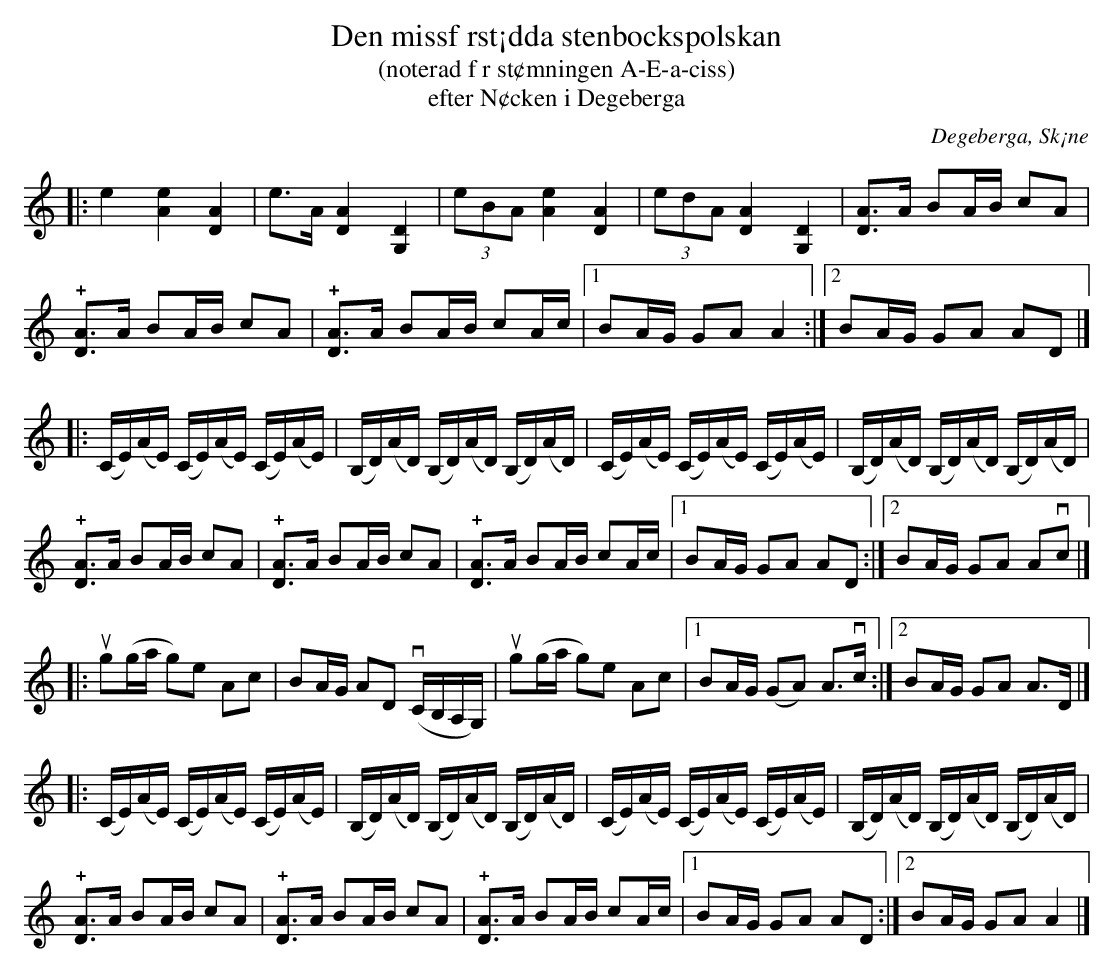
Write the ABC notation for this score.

X:1
T:Den missf rst¡dda stenbockspolskan
T:(noterad f r st¢mningen A-E-a-ciss)
T:efter N¢cken i Degeberga
O:Degeberga, Sk¡ne
U:o=+open+
M:none
K:Am
[L:1/8]|:e2 [A2e2] [D2A2] |e>A [DA]2 [G,D]2 | (3eBA [A2e2] [D2A2] | (3edA [DA]2 [G,D]2 |[DA]>A BA/B/ cA |
 !+![DA]>A BA/B/ cA | !+![DA]>A BA/B/ cA/c/ |1 BA/G/ GA A2 :|2 BA/G/ GA AD |]
[L:1/16]|: (CE)(AE) (CE)(AE) (CE)(AE) | (B,D)(AD) (B,D)(AD) (B,D)(AD) | (CE)(AE) (CE)(AE) (CE)(AE) | (B,D)(AD) (B,D)(AD) (B,D)(AD) |
[L:1/8] !+![DA]>A BA/B/ cA | !+![DA]>A BA/B/ cA | !+![DA]>A BA/B/ cA/c/ |1 BA/G/ GA AD :|2 BA/G/ GA Avc |]
[L:1/8] |: ug(g/a/ g)e Ac | BA/G/ AD v(C/B,/A,/G,/) | ug(g/a/ g)e Ac |1 BA/G/ (GA) A>vc :|2 BA/G/ GA A>D |]
[L:1/16]|: (CE)(AE) (CE)(AE) (CE)(AE) | (B,D)(AD) (B,D)(AD) (B,D)(AD) | (CE)(AE) (CE)(AE) (CE)(AE) | (B,D)(AD) (B,D)(AD) (B,D)(AD) |
[L:1/8] !+![DA]>A BA/B/ cA | !+![DA]>A BA/B/ cA | !+![DA]>A BA/B/ cA/c/ |1 BA/G/ GA AD :|2 BA/G/ GA A2 |]
